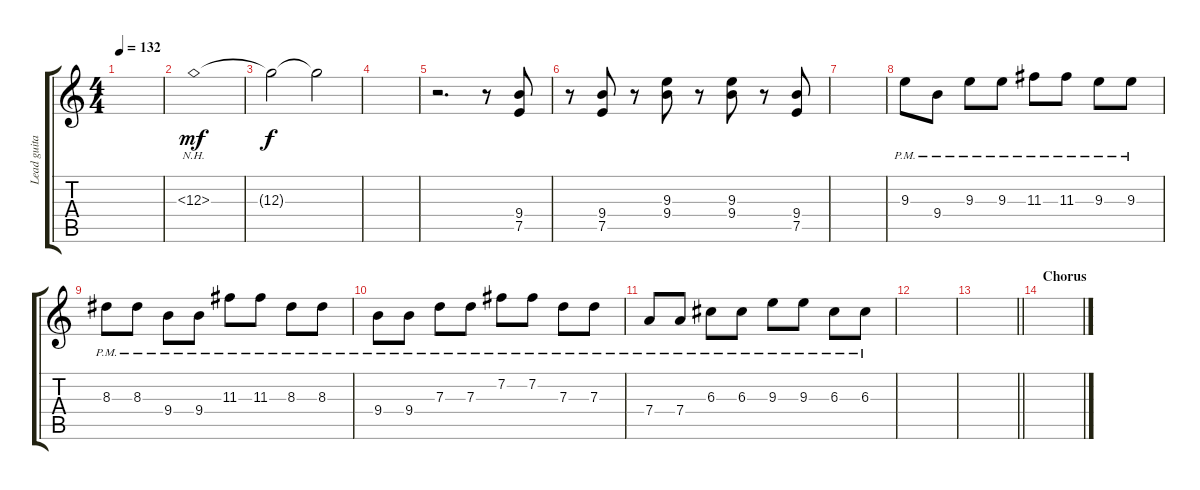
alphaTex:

\track ("Lead guitar" "Lead guita") {instrument distortionguitar}
\staff {score tabs}
\tuning (E4 B3 G3 D3 A2 E2) {hide}
\ts (4 4)
\tempo 132
\clef g2
\ks c
|
12.3{nh}.1{dy mf volume 9} |
12.3{t}.2{dy f} 12.3{t}.2{volume 0} |
|
r.2{d volume 14} r.8 (9.4 7.5).8{balance 0} |
r.8 (9.4 7.5).8 r.8 (9.3 9.4).8{balance 16} r.8 (9.3 9.4).8 r.8 (9.4 7.5).8{balance 8} |
|
9.3{pm}.8{volume 10} 9.4{pm}.8 9.3{pm}.8 9.3{pm}.8 11.3{pm}.8 11.3{pm}.8 9.3{pm}.8 9.3{pm}.8 |
8.3{pm}.8 8.3{pm}.8 9.4{pm}.8 9.4{pm}.8 11.3{pm}.8 11.3{pm}.8 8.3{pm}.8 8.3{pm}.8 |
9.4{pm}.8 9.4{pm}.8 7.3{pm}.8 7.3{pm}.8 7.2{pm}.8 7.2{pm}.8 7.3{pm}.8 7.3{pm}.8 |
7.4{pm}.8 7.4{pm}.8 6.3{pm}.8 6.3{pm}.8 9.3{pm}.8 9.3{pm}.8 6.3{pm}.8 6.3{pm}.8 |
|
\barLineRight lightlight
|
\section ("" "Chorus")
